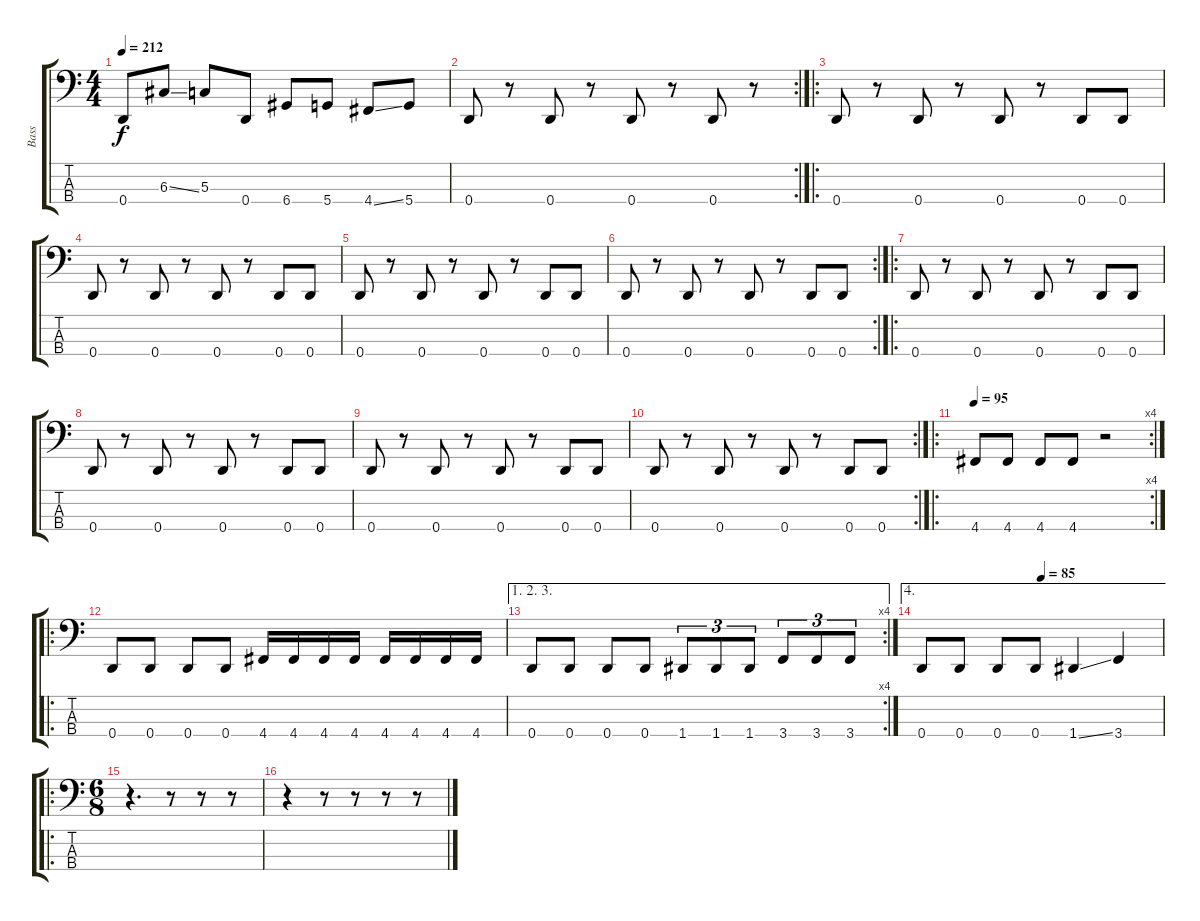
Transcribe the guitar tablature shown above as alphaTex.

\track ("Bass" "Bass") {instrument electricbasspick}
\staff {score tabs}
\tuning (F2 C2 G1 D1) {hide}
\ts (4 4)
\tempo 212
\clef f4
\ks c
0.4.8{dy f} 6.3{ss}.8 5.3.8 0.4.8 6.4.8 5.4.8 4.4{ss}.8 5.4.8 |
\rc 2
0.4.8 r.8 0.4.8 r.8 0.4.8 r.8 0.4.8 r.8 |
\ro
0.4.8 r.8 0.4.8 r.8 0.4.8 r.8 0.4.8 0.4.8 |
0.4.8 r.8 0.4.8 r.8 0.4.8 r.8 0.4.8 0.4.8 |
0.4.8 r.8 0.4.8 r.8 0.4.8 r.8 0.4.8 0.4.8 |
\rc 2
0.4.8 r.8 0.4.8 r.8 0.4.8 r.8 0.4.8 0.4.8 |
\ro
0.4.8 r.8 0.4.8 r.8 0.4.8 r.8 0.4.8 0.4.8 |
0.4.8 r.8 0.4.8 r.8 0.4.8 r.8 0.4.8 0.4.8 |
0.4.8 r.8 0.4.8 r.8 0.4.8 r.8 0.4.8 0.4.8 |
\rc 2
0.4.8 r.8 0.4.8 r.8 0.4.8 r.8 0.4.8 0.4.8 |
\ro
\rc 4
\tempo 95
4.4.8 4.4.8 4.4.8 4.4.8 r.2 |
\ro
0.4.8 0.4.8 0.4.8 0.4.8 4.4.16 4.4.16 4.4.16 4.4.16 4.4.16 4.4.16 4.4.16 4.4.16 |
\ae (1 2 3)
\rc 4
0.4.8 0.4.8 0.4.8 0.4.8 1.4.8{tu (3 2)} 1.4.8{tu (3 2)} 1.4.8{tu (3 2)} 3.4.8{tu (3 2)} 3.4.8{tu (3 2)} 3.4.8{tu (3 2)} |
\ae 4
\tempo (85 0.5)
0.4.8 0.4.8 0.4.8 0.4.8 1.4{ss}.4 3.4.4 |
\ro
\ts (6 8)
r.4{d} r.8 r.8 r.8 |
r.4 r.8 r.8 r.8 r.8
